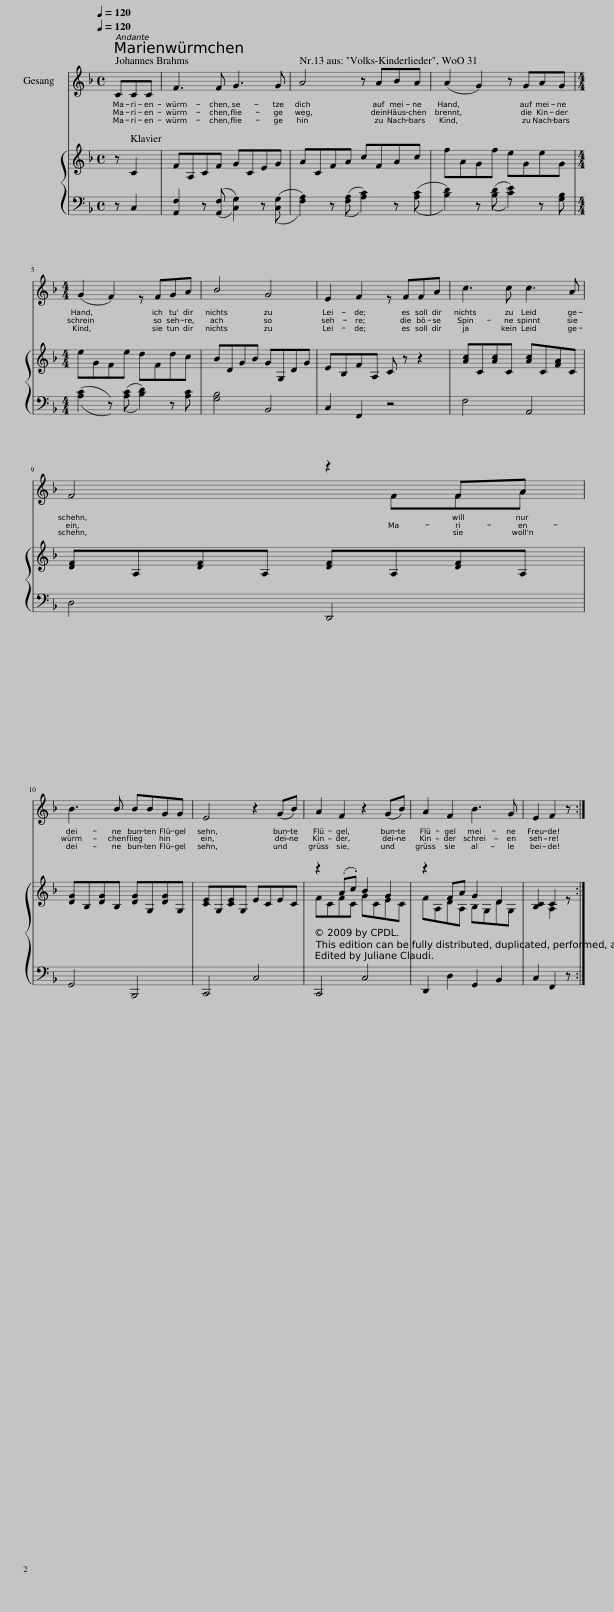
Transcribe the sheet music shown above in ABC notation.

X:1
%%score ( 1 2 ) { ( 3 5 ) | 4 }
L:1/8
Q:1/4=120
M:4/4
I:linebreak $
K:F
V:1 treble
V:2 treble
V:3 treble
V:5 treble
V:4 bass
V:1
 CCC | F3 F G3 G | A4 z ABA | (A2 G2) z GAG |$[M:4/4] x8 | %5
 x8 | x8 | x8 |$ x4 z2 FA |$ B3 B BBGG | %10
 E4 z2 (GB) | A2 F2 z2 (GB) | A2 F2 B3 G | E2 F2 z :| %14
V:2
 x3 | x8 | x8 | x8 |$[M:4/4] (G2 F2) z FGA | %5
 B4 G4 | E2 F2 z FFA | c3 c c3 A |$ F4 x FFA |$ x8 | %10
 x8 | x8 | x8 | x5 :| %14
V:3
 z C2 | FA,CF GCEG | ACFA cFAc | fAGf eGeG |$[M:4/4] eGFe dFdc | %5
 BDGB GG,DG | EB,FA, C z z2 | [Ac]C[Ac]C [Ac]C[FA]C |$ [DF]A,[DF]A, [DF]A,[DF]A, |$ x8 | %10
 x8 | z2 (.A.c) B2 G2 | z2 FA G2 D2 | [B,C]2 C2 x :| %14
V:4
 z C,2 | [A,,F,]2 z (([A,,F,] [C,G,]2)) z (([C,G,] | [F,A,]2)) z (([F,A,] [A,C]2)) z (([A,C] | [B,D]2)) z (([B,D] [CE]2)) z [G,B,] |$[M:4/4] (([A,C]2 z)) (([A,C] [B,D]2)) z [A,C] | %5
 [G,B,]4 B,,4 | C,2 F,,2 z4 | F,4 A,,4 |$ D,4 D,,4 |$ G,,4 B,,,4 | %10
 C,,4 C,4 | C,,4 C,4 | D,,2 D,2 G,,2 B,,2 | C,2 F,,2 z :| %14
V:5
 x3 | x8 | x8 | x8 |$[M:4/4] x8 | %5
 x8 | x8 | x8 |$ x8 |$ [DG]B,[DG]B, [DG]G,[DG]G, | %10
 [CE]G,[CE]G, ECEC | FCFC GCEC | FA,DA, B,G,DG, | x2 A,2 z :| %14
